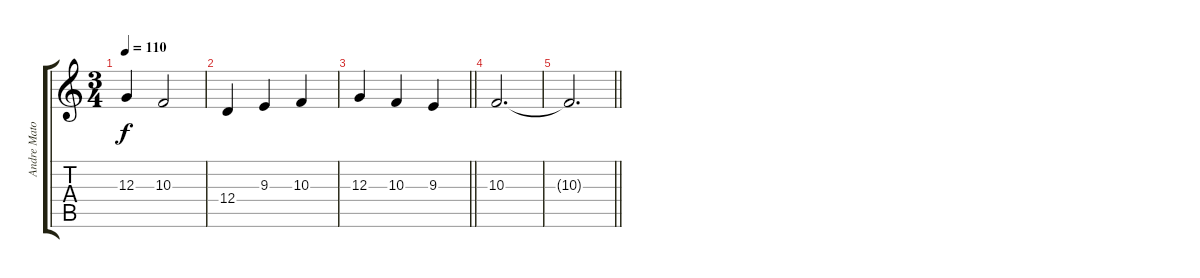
\track ("Andre Matos" "Andre Mato") {instrument lead6voice}
\staff {score tabs}
\tuning (E4 B3 G3 D3 A2 E2) {hide}
\ts (3 4)
\tempo 110
\clef g2
\ks c
12.3.4{dy f} 10.3.2 |
12.4.4 9.3.4 10.3.4 |
\barLineRight lightlight
12.3.4 10.3.4 9.3.4 |
10.3.2{d} |
\barLineRight lightlight
10.3{t}.2{d}
